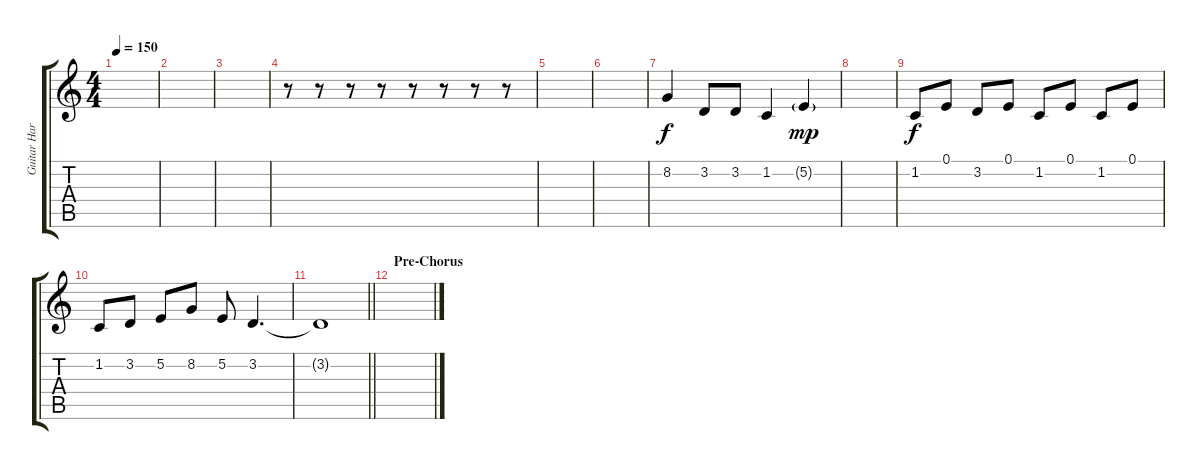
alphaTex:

\track ("Guitar Harmonics and Voice" "Guitar Har") {instrument clarinet}
\staff {score tabs}
\tuning (E4 B3 G3 D3 A2 E2) {hide}
\ts (4 4)
\tempo 150
\clef g2
\ks c
|
|
|
r.8{volume 13} r.8{volume 10} r.8 r.8 r.8 r.8 r.8 r.8 |
|
|
8.2.4 3.2.8 3.2.8 1.2.4 5.2{g}.4{dy mp} |
|
1.2.8{dy f} 0.1.8 3.2.8 0.1.8 1.2.8 0.1.8 1.2.8 0.1.8 |
1.2.8 3.2.8 5.2.8 8.2.8 5.2.8 3.2.4{d} |
\barLineRight lightlight
3.2{t}.1 |
\section ("" "Pre-Chorus")
